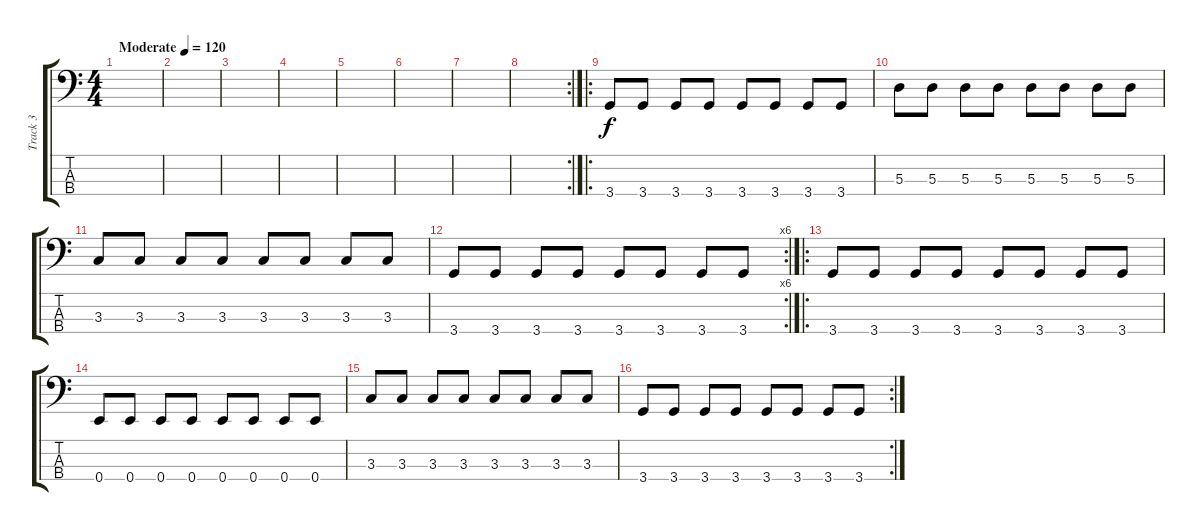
\track ("Track 3" "Track 3") {instrument electricbassfinger}
\staff {score tabs}
\tuning (G2 D2 A1 E1) {hide}
\ts (4 4)
\tempo (120 "Moderate")
\clef f4
\ks c
|
|
|
|
|
|
|
\rc 2
|
\ro
3.4.8 3.4.8 3.4.8 3.4.8 3.4.8 3.4.8 3.4.8 3.4.8 |
5.3.8 5.3.8 5.3.8 5.3.8 5.3.8 5.3.8 5.3.8 5.3.8 |
3.3.8 3.3.8 3.3.8 3.3.8 3.3.8 3.3.8 3.3.8 3.3.8 |
\rc 6
3.4.8 3.4.8 3.4.8 3.4.8 3.4.8 3.4.8 3.4.8 3.4.8 |
\ro
3.4.8 3.4.8 3.4.8 3.4.8 3.4.8 3.4.8 3.4.8 3.4.8 |
0.4.8 0.4.8 0.4.8 0.4.8 0.4.8 0.4.8 0.4.8 0.4.8 |
3.3.8 3.3.8 3.3.8 3.3.8 3.3.8 3.3.8 3.3.8 3.3.8 |
\rc 2
3.4.8 3.4.8 3.4.8 3.4.8 3.4.8 3.4.8 3.4.8 3.4.8
